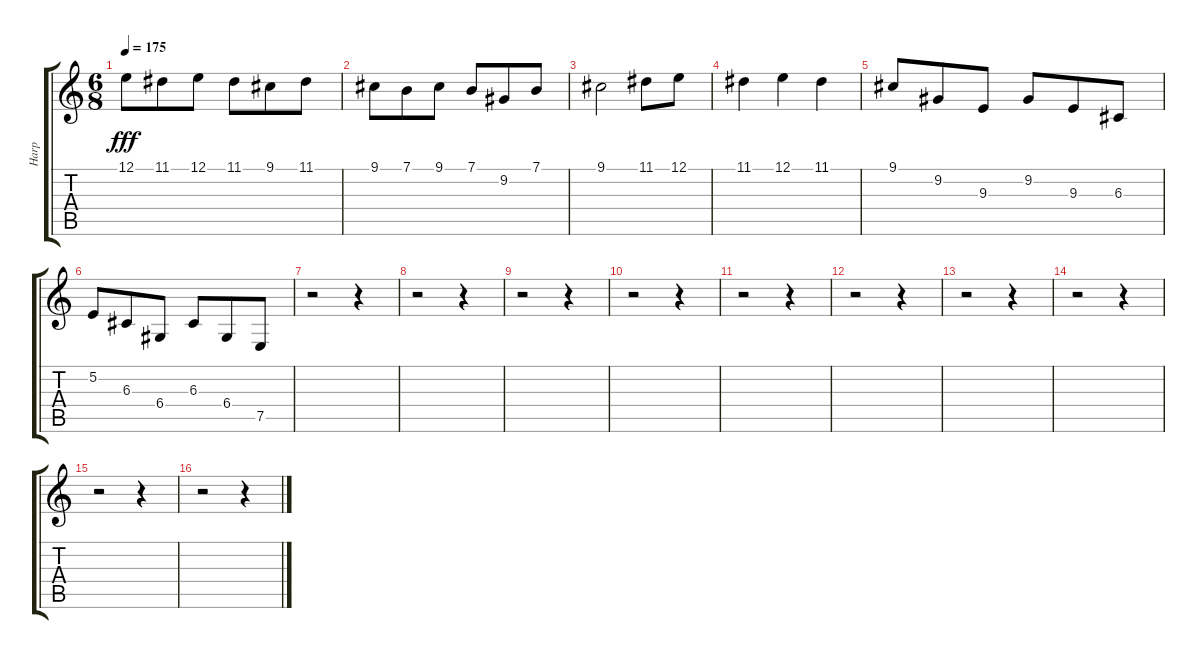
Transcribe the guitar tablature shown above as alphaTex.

\track ("Harp" "Harp") {instrument orchestralharp}
\staff {score tabs}
\tuning (E4 B3 G3 D3 A2 E2) {hide}
\ts (6 8)
\tempo 175
\clef g2
\ks c
12.1.8{dy fff} 11.1.8 12.1.8 11.1.8 9.1.8 11.1.8 |
9.1.8 7.1.8 9.1.8 7.1.8 9.2.8 7.1.8 |
9.1.2 11.1.8 12.1.8 |
11.1.4 12.1.4 11.1.4 |
9.1.8 9.2.8 9.3.8 9.2.8 9.3.8 6.3.8 |
5.2.8 6.3.8 6.4.8 6.3.8 6.4.8 7.5.8 |
r.2 r.4 |
r.2 r.4 |
r.2 r.4 |
r.2 r.4 |
r.2 r.4 |
r.2 r.4 |
r.2 r.4 |
r.2 r.4 |
r.2 r.4 |
r.2 r.4
